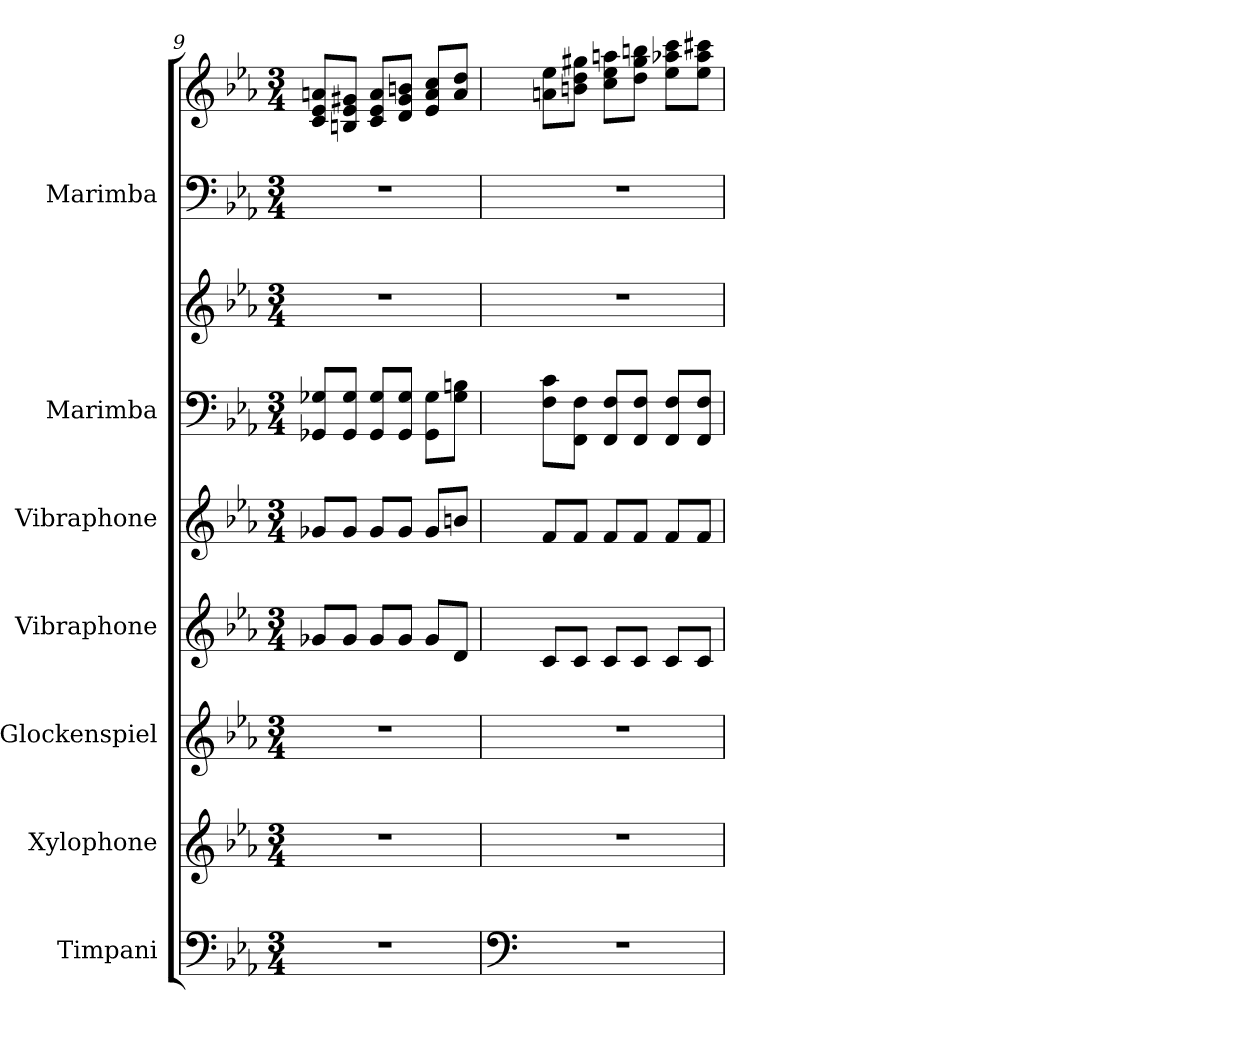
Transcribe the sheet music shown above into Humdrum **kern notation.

**kern	**kern	**kern	**kern	**kern	**kern	**kern	**kern	**kern
*part7	*part6	*part5	*part4	*part3	*part2	*part2	*part1	*part1
*staff9	*staff8	*staff7	*staff6	*staff5	*staff4	*staff3	*staff2	*staff1
*I"Timpani	*I"Xylophone	*I"Glockenspiel	*I"Vibraphone	*I"Vibraphone	*I"Marimba	*	*I"Marimba	*
*I'Timp.	*I'Xyl.	*I'Glk.	*I'Vib.	*I'Vib.	*I'Mrm.	*	*I'Mrm.	*
*clefF4	*clefG2	*clefG2	*clefG2	*clefG2	*clefF4	*clefG2	*clefF4	*clefG2
*	*ITrd-7c-12	*ITrd-14c-24	*	*	*	*	*	*
*k[b-e-a-]	*k[b-e-a-]	*k[b-e-a-]	*k[b-e-a-]	*k[b-e-a-]	*k[b-e-a-]	*k[b-e-a-]	*k[b-e-a-]	*k[b-e-a-]
*M3/4	*M3/4	*M3/4	*M3/4	*M3/4	*M3/4	*M3/4	*M3/4	*M3/4
=9	=9	=9	=9	=9	=9	=9	=9	=9
2.r	2.r	2.r	8g-X/L	8g-X/L	8GG-X/ 8G-X/L	2.r	2.r	8c/ 8e-/ 8an/L
.	.	.	8g-/J	8g-/J	8GG-/ 8G-/J	.	.	8Bn/ 8e-/ 8g#X/J
.	.	.	8g-/L	8g-/L	8GG-/ 8G-/L	.	.	8c/ 8e-/ 8a/L
.	.	.	8g-/J	8g-/J	8GG-/ 8G-/J	.	.	8d/ 8g#/ 8bn/J
.	.	.	8g-/L	8g-/L	8GG-\ 8G-\L	.	.	8e-/ 8a/ 8cc/L
.	.	.	8d/J	8bn/J	8G-\ 8Bn\J	.	.	8a/ 8dd/J
!!LO:PB:g=z
=10	=10	=10	=10	=10	=10	=10	=10	=10
*clefF4	*	*	*	*	*	*	*	*
2.r	2.r	2.r	8c/L	8f/L	8F\ 8c\L	2.r	2.r	8an\ 8ee-\L
.	.	.	8c/J	8f/J	8FF\ 8F\J	.	.	8bn\ 8dd\ 8gg#X\J
.	.	.	8c/L	8f/L	8FF/ 8F/L	.	.	8cc\ 8ee-\ 8aan\L
.	.	.	8c/J	8f/J	8FF/ 8F/J	.	.	8dd\ 8gg#\ 8bbn\J
.	.	.	8c/L	8f/L	8FF/ 8F/L	.	.	8ee-\ 8aa-X\ 8ccc\L
.	.	.	8c/J	8f/J	8FF/ 8F/J	.	.	8ee-\ 8aa-\ 8ccc#X\J
=	=	=	=	=	=	=	=	=
*-	*-	*-	*-	*-	*-	*-	*-	*-
